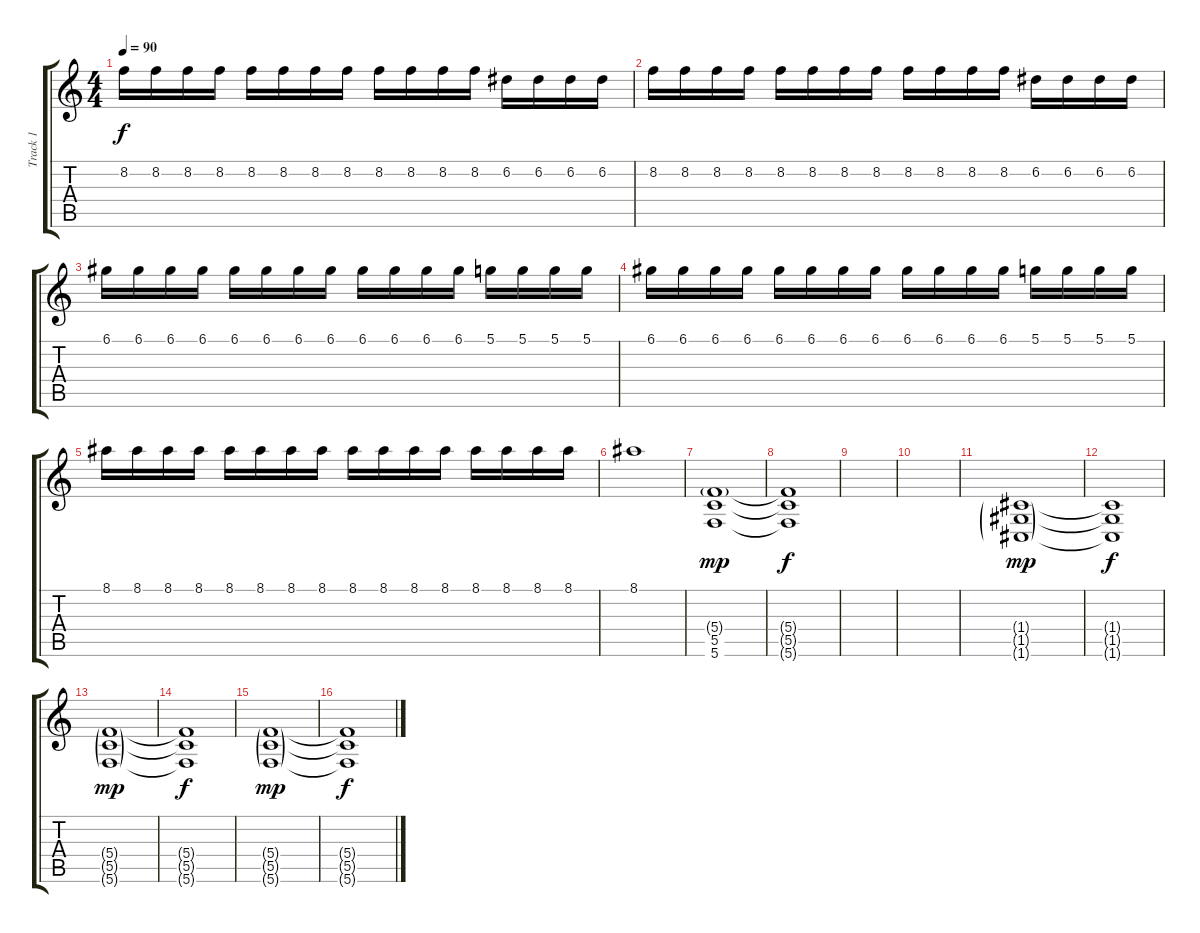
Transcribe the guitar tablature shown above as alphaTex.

\track ("Track 1" "Track 1") {instrument distortionguitar}
\staff {score tabs}
\tuning (D4 A3 F3 C3 G2 C2) {hide}
\ts (4 4)
\tempo 90
\clef g2
\ks c
8.2.16{dy f} 8.2.16 8.2.16 8.2.16 8.2.16 8.2.16 8.2.16 8.2.16 8.2.16 8.2.16 8.2.16 8.2.16 6.2.16 6.2.16 6.2.16 6.2.16 |
8.2.16 8.2.16 8.2.16 8.2.16 8.2.16 8.2.16 8.2.16 8.2.16 8.2.16 8.2.16 8.2.16 8.2.16 6.2.16 6.2.16 6.2.16 6.2.16 |
6.1.16 6.1.16 6.1.16 6.1.16 6.1.16 6.1.16 6.1.16 6.1.16 6.1.16 6.1.16 6.1.16 6.1.16 5.1.16 5.1.16 5.1.16 5.1.16 |
6.1.16 6.1.16 6.1.16 6.1.16 6.1.16 6.1.16 6.1.16 6.1.16 6.1.16 6.1.16 6.1.16 6.1.16 5.1.16 5.1.16 5.1.16 5.1.16 |
8.1.16 8.1.16 8.1.16 8.1.16 8.1.16 8.1.16 8.1.16 8.1.16 8.1.16 8.1.16 8.1.16 8.1.16 8.1.16 8.1.16 8.1.16 8.1.16 |
8.1.1 |
(5.4{g} 5.5 5.6).1{dy mp volume 0} |
(5.4{t} 5.5{t} 5.6{t}).1{dy f} |
|
|
(1.4{g} 1.5{g} 1.6{g}).1{dy mp} |
(1.4{t} 1.5{t} 1.6{t}).1{dy f} |
(5.4{g} 5.5{g} 5.6{g}).1{dy mp} |
(5.4{t} 5.5{t} 5.6{t}).1{dy f} |
(5.4{g} 5.5{g} 5.6{g}).1{dy mp} |
(5.4{t} 5.5{t} 5.6{t}).1{dy f}
